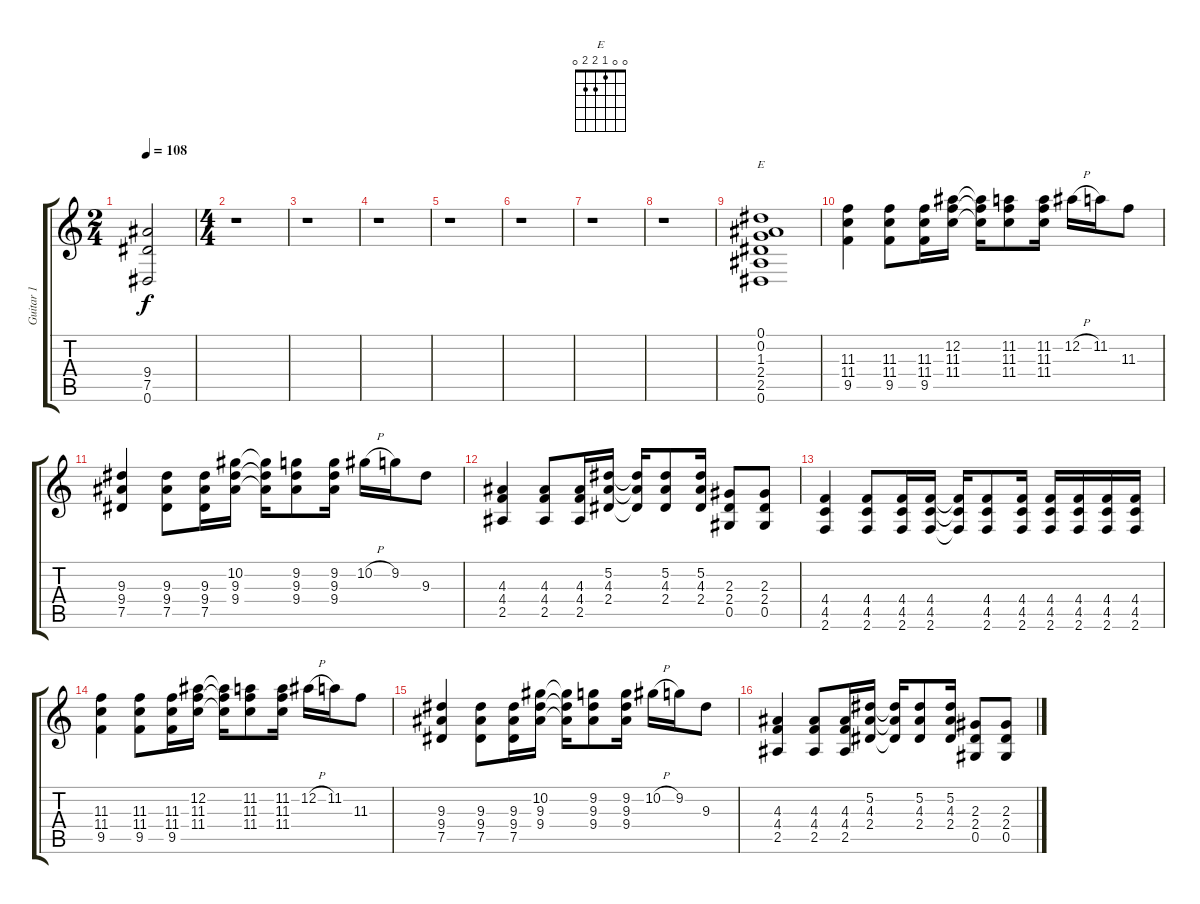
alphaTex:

\track ("Guitar 1" "Guitar 1") {instrument distortionguitar}
\staff {score tabs}
\tuning (Eb4 Bb3 Gb3 Db3 Ab2 Eb2) {hide}
\chord ("E" 0 0 1 2 2 0)
\ts (2 4)
\tempo 108
\clef g2
\ks c
(9.4{t} 7.5{t} 0.6{t}).2{dy f} |
\ts (4 4)
r.1 |
r.1 |
r.1 |
r.1 |
r.1 |
r.1 |
r.1 |
(0.1 0.2 1.3 2.4 2.5 0.6).1{ch "E"} |
(11.3 11.4 9.5).4 (11.3 11.4 9.5).8 (11.3 11.4 9.5).16 (12.2 11.3 11.4).16 (12.2{t} 11.3{t} 11.4{t}).16 (11.2 11.3 11.4).8 (11.2 11.3 11.4).16 12.2{h}.16 11.2.16 11.3.8 |
(9.3 9.4 7.5).4 (9.3 9.4 7.5).8 (9.3 9.4 7.5).16 (10.2 9.3 9.4).16 (10.2{t} 9.3{t} 9.4{t}).16 (9.2 9.3 9.4).8 (9.2 9.3 9.4).16 10.2{h}.16 9.2.16 9.3.8 |
(4.3 4.4 2.5).4 (4.3 4.4 2.5).8 (4.3 4.4 2.5).16 (5.2 4.3 2.4).16 (5.2{t} 4.3{t} 2.4{t}).16 (5.2 4.3 2.4).8 (5.2 4.3 2.4).16 (2.3 2.4 0.5).8 (2.3 2.4 0.5).8 |
(4.4 4.5 2.6).4 (4.4 4.5 2.6).8 (4.4 4.5 2.6).16 (4.4 4.5 2.6).16 (4.4{t} 4.5{t} 2.6{t}).16 (4.4 4.5 2.6).8 (4.4 4.5 2.6).16 (4.4 4.5 2.6).16 (4.4 4.5 2.6).16 (4.4 4.5 2.6).16 (4.4 4.5 2.6).16 |
(11.3 11.4 9.5).4 (11.3 11.4 9.5).8 (11.3 11.4 9.5).16 (12.2 11.3 11.4).16 (12.2{t} 11.3{t} 11.4{t}).16 (11.2 11.3 11.4).8 (11.2 11.3 11.4).16 12.2{h}.16 11.2.16 11.3.8 |
(9.3 9.4 7.5).4 (9.3 9.4 7.5).8 (9.3 9.4 7.5).16 (10.2 9.3 9.4).16 (10.2{t} 9.3{t} 9.4{t}).16 (9.2 9.3 9.4).8 (9.2 9.3 9.4).16 10.2{h}.16 9.2.16 9.3.8 |
(4.3 4.4 2.5).4 (4.3 4.4 2.5).8 (4.3 4.4 2.5).16 (5.2 4.3 2.4).16 (5.2{t} 4.3{t} 2.4{t}).16 (5.2 4.3 2.4).8 (5.2 4.3 2.4).16 (2.3 2.4 0.5).8 (2.3 2.4 0.5).8
